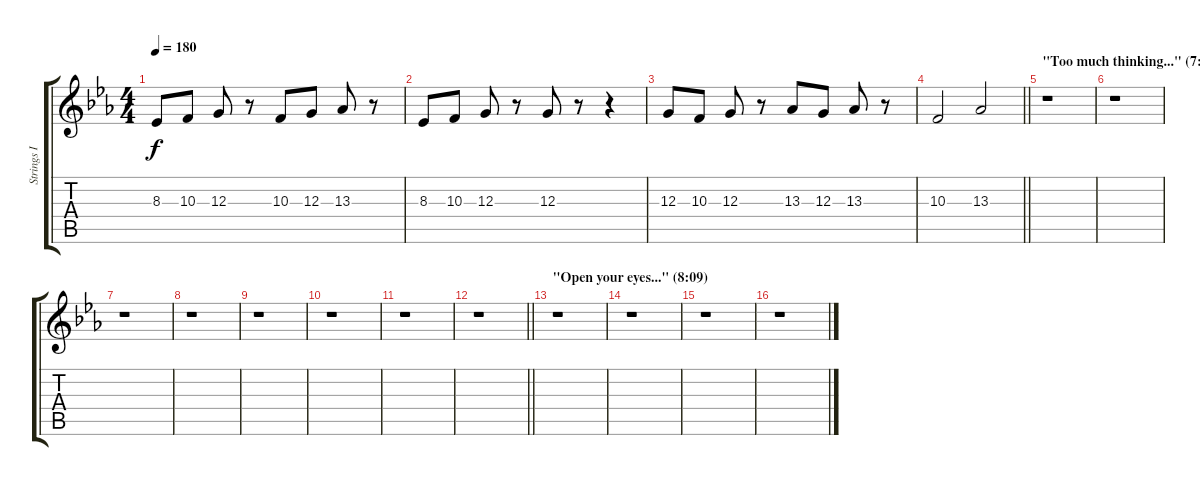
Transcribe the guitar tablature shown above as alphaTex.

\track ("Strings I" "Strings I") {instrument stringensemble1}
\staff {score tabs}
\tuning (E4 B3 G3 D3 A2 E2) {hide}
\ts (4 4)
\tempo 180
\clef g2
\ks cminor
8.3.8{dy f} 10.3.8 12.3.8 r.8 10.3.8 12.3.8 13.3.8 r.8 |
8.3.8 10.3.8 12.3.8 r.8 12.3.8 r.8 r.4 |
12.3.8 10.3.8 12.3.8 r.8 13.3.8 12.3.8 13.3.8 r.8 |
\barLineRight lightlight
10.3.2 13.3.2 |
\section ("" "\"Too much thinking...\" (7:58)")
r.1 |
r.1 |
r.1 |
r.1 |
r.1 |
r.1 |
r.1 |
\barLineRight lightlight
r.1 |
\section ("" "\"Open your eyes...\" (8:09)")
r.1 |
r.1 |
r.1 |
r.1
